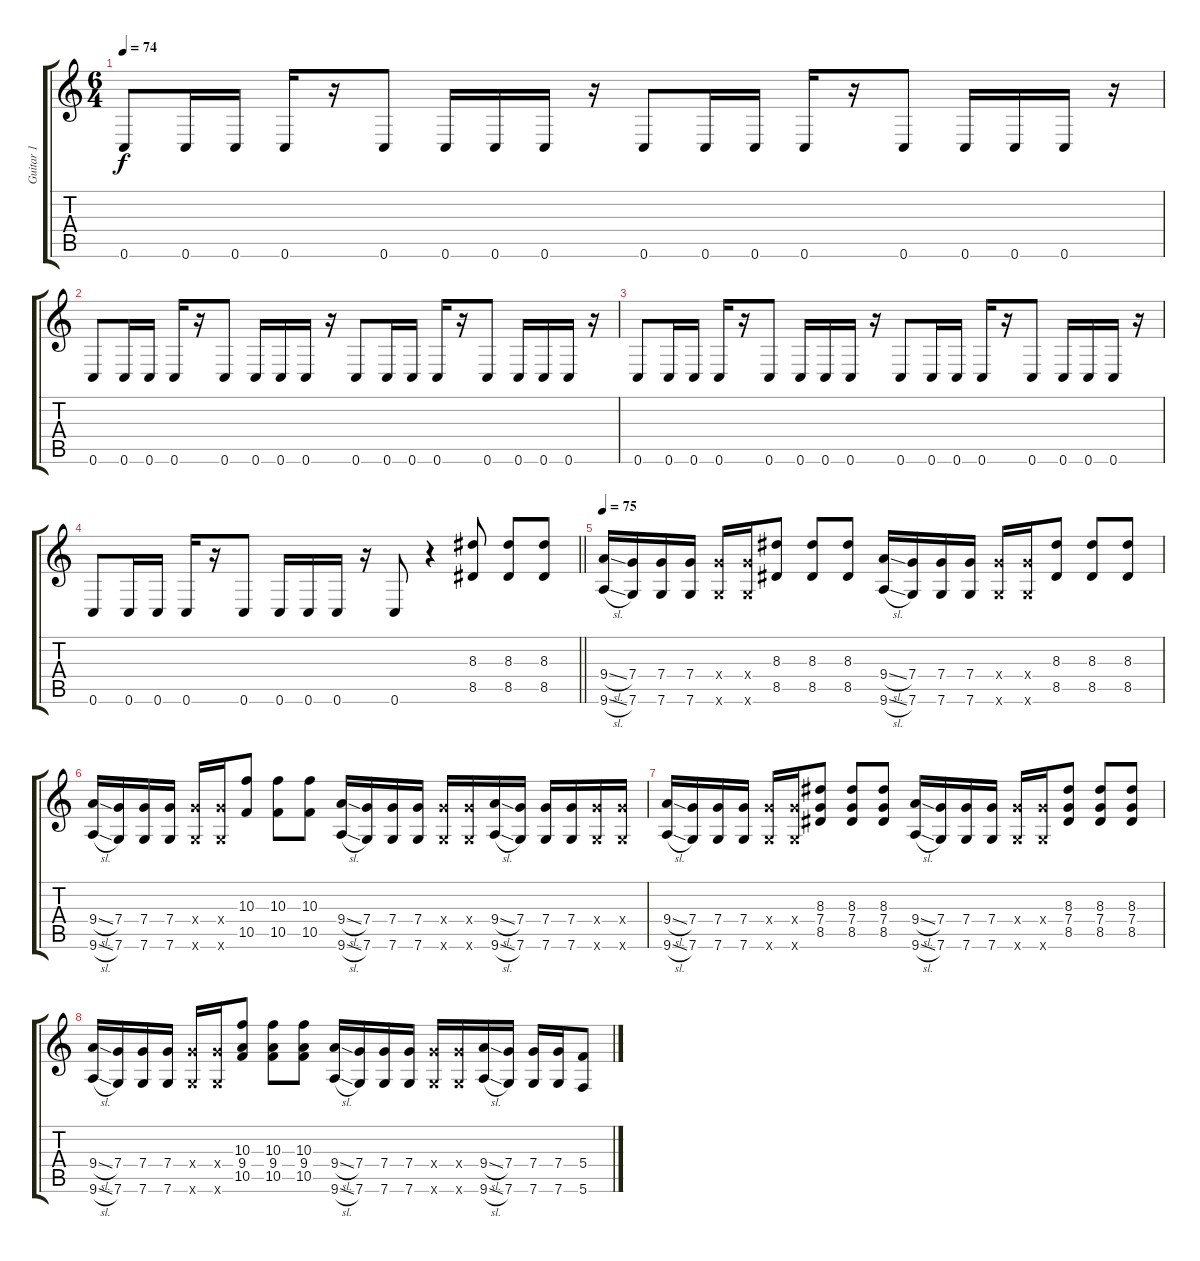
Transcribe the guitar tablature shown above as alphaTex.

\track ("Guitar 1" "Guitar 1") {instrument distortionguitar}
\staff {score tabs}
\tuning (E4 C4 G3 C3 G2 C2) {hide}
\ts (6 4)
\tempo 74
\clef g2
\ks c
0.6.8{dy f volume 0} 0.6.16 0.6.16 0.6.16 r.16 0.6.8 0.6.16 0.6.16 0.6.16 r.16 0.6.8 0.6.16 0.6.16 0.6.16 r.16 0.6.8 0.6.16 0.6.16 0.6.16 r.16 |
0.6.8 0.6.16 0.6.16 0.6.16 r.16 0.6.8 0.6.16 0.6.16 0.6.16 r.16 0.6.8 0.6.16 0.6.16 0.6.16 r.16 0.6.8 0.6.16 0.6.16 0.6.16 r.16 |
0.6.8 0.6.16 0.6.16 0.6.16 r.16 0.6.8 0.6.16 0.6.16 0.6.16 r.16 0.6.8 0.6.16 0.6.16 0.6.16 r.16 0.6.8 0.6.16 0.6.16 0.6.16 r.16 |
\barLineRight lightlight
0.6.8 0.6.16 0.6.16 0.6.16 r.16 0.6.8 0.6.16 0.6.16 0.6.16 r.16 0.6.8 r.4 (8.3 8.5).8{volume 9} (8.3 8.5).8 (8.3 8.5).8 |
\tempo 75
(9.4{sl} 9.6{sl}).16 (7.4 7.6).16 (7.4 7.6).16 (7.4 7.6).16 (7.4{x} 7.6{x}).16 (7.4{x} 7.6{x}).16 (8.3 8.5).8 (8.3 8.5).8 (8.3 8.5).8 (9.4{sl} 9.6{sl}).16 (7.4 7.6).16 (7.4 7.6).16 (7.4 7.6).16 (7.4{x} 7.6{x}).16 (7.4{x} 7.6{x}).16 (8.3 8.5).8 (8.3 8.5).8 (8.3 8.5).8 |
(9.4{sl} 9.6{sl}).16 (7.4 7.6).16 (7.4 7.6).16 (7.4 7.6).16 (7.4{x} 7.6{x}).16 (7.4{x} 7.6{x}).16 (10.3 10.5).8 (10.3 10.5).8 (10.3 10.5).8 (9.4{sl} 9.6{sl}).16 (7.4 7.6).16 (7.4 7.6).16 (7.4 7.6).16 (7.4{x} 7.6{x}).16 (7.4{x} 7.6{x}).16 (9.4{sl} 9.6{sl}).16 (7.4 7.6).16 (7.4 7.6).16 (7.4 7.6).16 (7.4{x} 7.6{x}).16 (7.4{x} 7.6{x}).16 |
(9.4{sl} 9.6{sl}).16 (7.4 7.6).16 (7.4 7.6).16 (7.4 7.6).16 (7.4{x} 7.6{x}).16 (7.4{x} 7.6{x}).16 (8.3 7.4 8.5).8 (8.3 7.4 8.5).8 (8.3 7.4 8.5).8 (9.4{sl} 9.6{sl}).16 (7.4 7.6).16 (7.4 7.6).16 (7.4 7.6).16 (7.4{x} 7.6{x}).16 (7.4{x} 7.6{x}).16 (8.3 7.4 8.5).8 (8.3 7.4 8.5).8 (8.3 7.4 8.5).8 |
(9.4{sl} 9.6{sl}).16 (7.4 7.6).16 (7.4 7.6).16 (7.4 7.6).16 (7.4{x} 7.6{x}).16 (7.4{x} 7.6{x}).16 (10.3 9.4 10.5).8 (10.3 9.4 10.5).8 (10.3 9.4 10.5).8 (9.4{sl} 9.6{sl}).16 (7.4 7.6).16 (7.4 7.6).16 (7.4 7.6).16 (7.4{x} 7.6{x}).16 (7.4{x} 7.6{x}).16 (9.4{sl} 9.6{sl}).16 (7.4 7.6).16 (7.4 7.6).16 (7.4 7.6).16 (5.4 5.6).8
